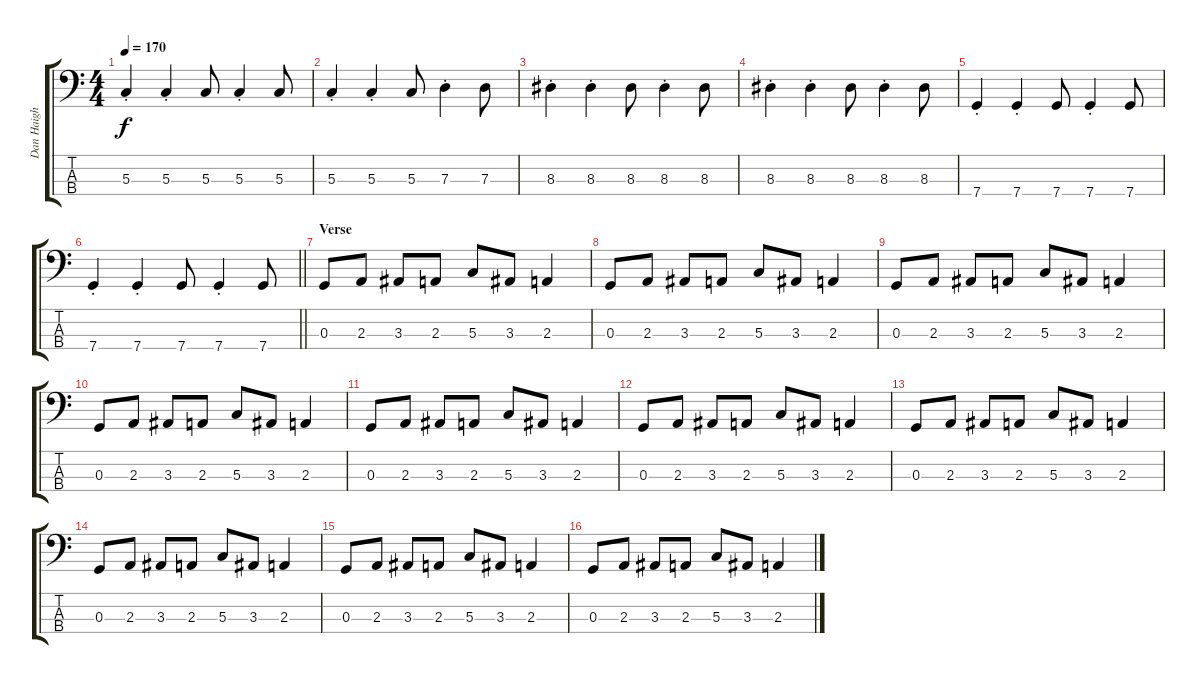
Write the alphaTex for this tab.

\track ("Dan Haigh" "Dan Haigh") {instrument electricbasspick}
\staff {score tabs}
\tuning (F2 C2 G1 C1) {hide}
\ts (4 4)
\tempo 170
\clef f4
\ks c
5.3{st}.4{dy f} 5.3{st}.4 5.3.8 5.3{st}.4 5.3.8 |
5.3{st}.4 5.3{st}.4 5.3.8 7.3{st}.4 7.3.8 |
8.3{st}.4 8.3{st}.4 8.3.8 8.3{st}.4 8.3.8 |
8.3{st}.4 8.3{st}.4 8.3.8 8.3{st}.4 8.3.8 |
7.4{st}.4 7.4{st}.4 7.4.8 7.4{st}.4 7.4.8 |
\barLineRight lightlight
7.4{st}.4 7.4{st}.4 7.4.8 7.4{st}.4 7.4.8 |
\section ("" "Verse")
0.3.8 2.3.8 3.3.8 2.3.8 5.3.8 3.3.8 2.3.4 |
0.3.8 2.3.8 3.3.8 2.3.8 5.3.8 3.3.8 2.3.4 |
0.3.8 2.3.8 3.3.8 2.3.8 5.3.8 3.3.8 2.3.4 |
0.3.8 2.3.8 3.3.8 2.3.8 5.3.8 3.3.8 2.3.4 |
0.3.8 2.3.8 3.3.8 2.3.8 5.3.8 3.3.8 2.3.4 |
0.3.8 2.3.8 3.3.8 2.3.8 5.3.8 3.3.8 2.3.4 |
0.3.8 2.3.8 3.3.8 2.3.8 5.3.8 3.3.8 2.3.4 |
0.3.8 2.3.8 3.3.8 2.3.8 5.3.8 3.3.8 2.3.4 |
0.3.8 2.3.8 3.3.8 2.3.8 5.3.8 3.3.8 2.3.4 |
0.3.8 2.3.8 3.3.8 2.3.8 5.3.8 3.3.8 2.3.4
